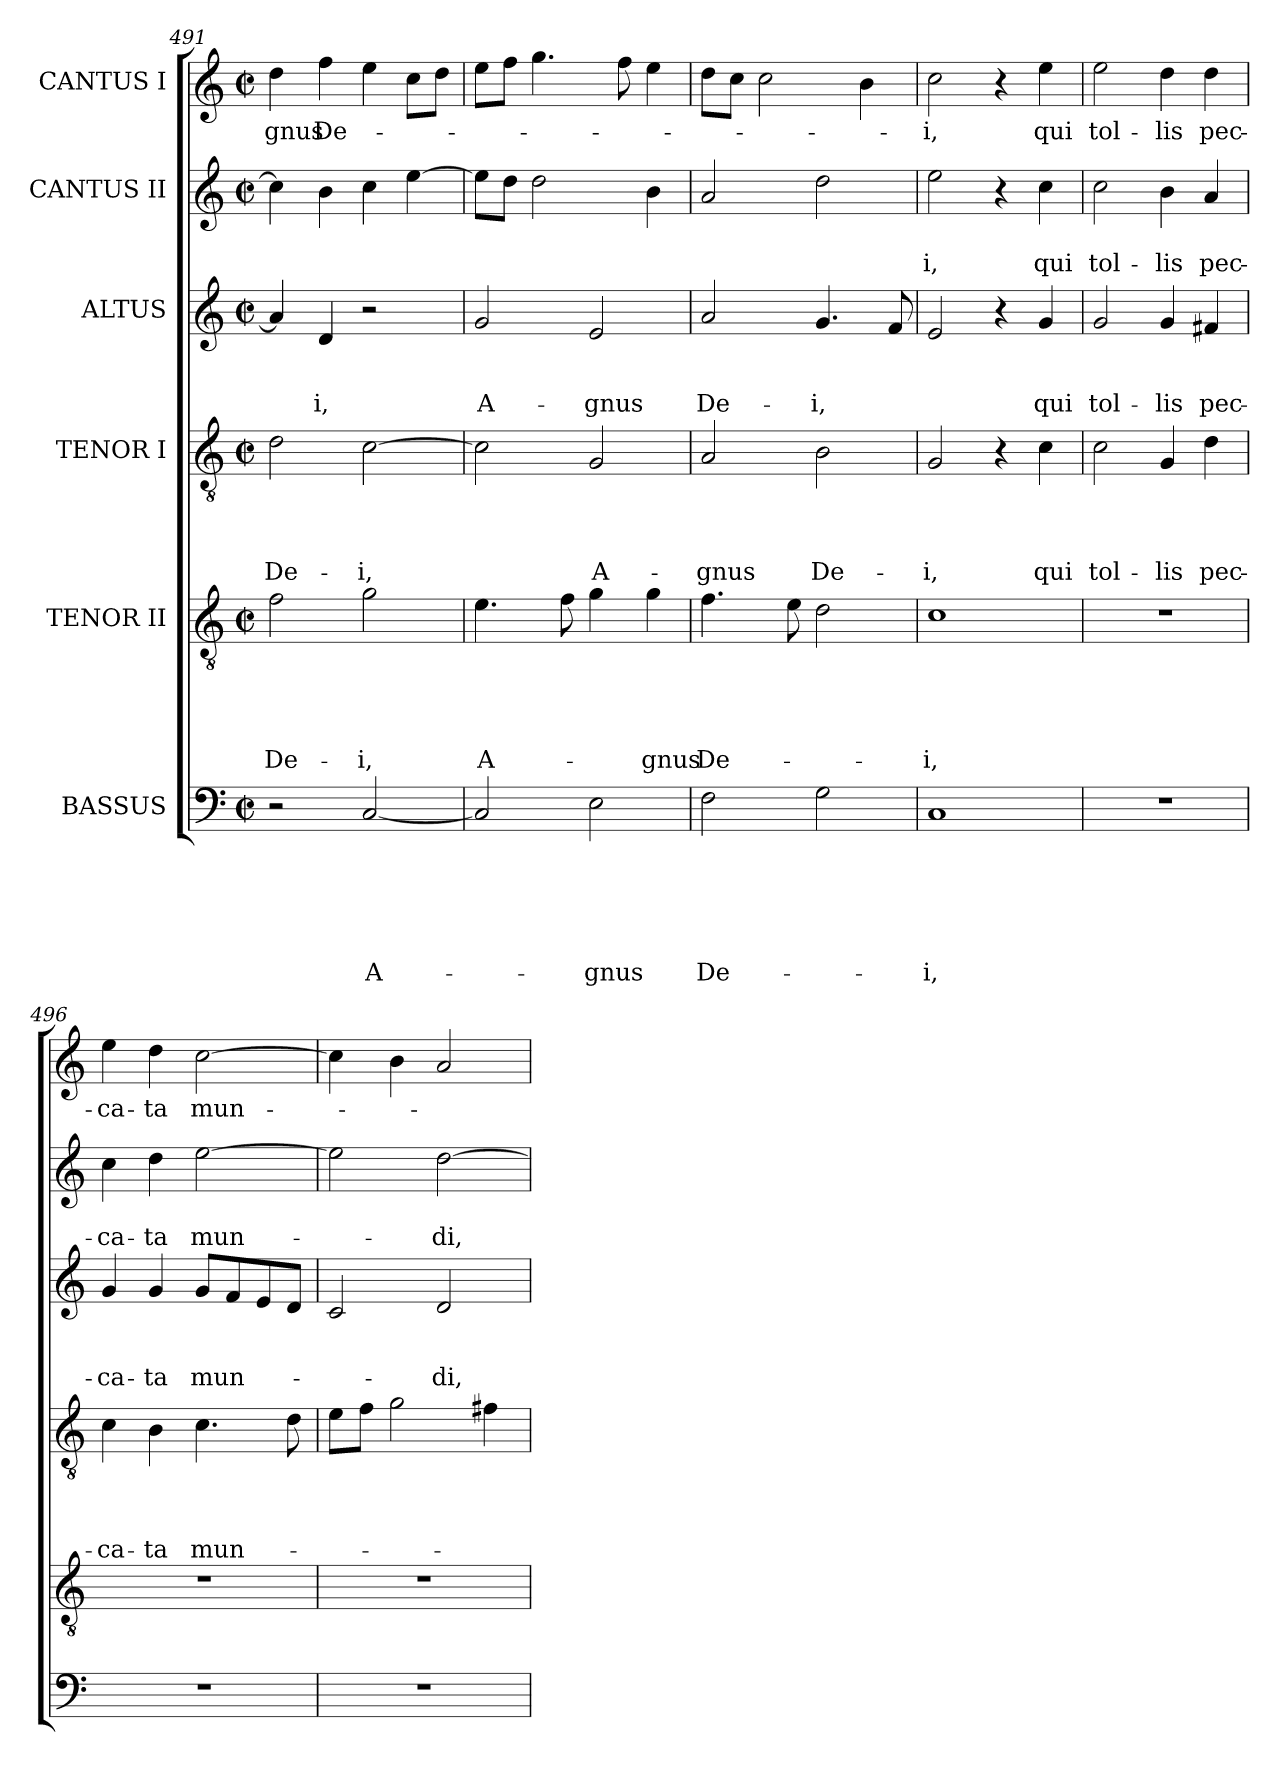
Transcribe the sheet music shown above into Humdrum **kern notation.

**kern	**text	**text	**text	**text	**text	**text	**kern	**text	**text	**text	**text	**text	**kern	**text	**text	**text	**text	**kern	**text	**text	**text	**kern	**text	**text	**kern	**text
*part6	*part6	*part6	*part6	*part6	*part6	*part6	*part5	*part5	*part5	*part5	*part5	*part5	*part4	*part4	*part4	*part4	*part4	*part3	*part3	*part3	*part3	*part2	*part2	*part2	*part1	*part1
*staff6	*staff6	*staff6	*staff6	*staff6	*staff6	*staff6	*staff5	*staff5	*staff5	*staff5	*staff5	*staff5	*staff4	*staff4	*staff4	*staff4	*staff4	*staff3	*staff3	*staff3	*staff3	*staff2	*staff2	*staff2	*staff1	*staff1
*I"BASSUS	*	*	*	*	*	*	*I"TENOR II	*	*	*	*	*	*I"TENOR I	*	*	*	*	*I"ALTUS	*	*	*	*I"CANTUS II	*	*	*I"CANTUS I	*
*clefF4	*	*	*	*	*	*	*clefGv2	*	*	*	*	*	*clefGv2	*	*	*	*	*clefG2	*	*	*	*clefG2	*	*	*clefG2	*
*k[]	*	*	*	*	*	*	*k[]	*	*	*	*	*	*k[]	*	*	*	*	*k[]	*	*	*	*k[]	*	*	*k[]	*
*C:	*	*	*	*	*	*	*C:	*	*	*	*	*	*C:	*	*	*	*	*C:	*	*	*	*C:	*	*	*C:	*
*M2/2	*	*	*	*	*	*	*M2/2	*	*	*	*	*	*M2/2	*	*	*	*	*M2/2	*	*	*	*M2/2	*	*	*M2/2	*
*met(c|)	*	*	*	*	*	*	*met(c|)	*	*	*	*	*	*met(c|)	*	*	*	*	*met(c|)	*	*	*	*met(c|)	*	*	*met(c|)	*
=491	=491	=491	=491	=491	=491	=491	=491	=491	=491	=491	=491	=491	=491	=491	=491	=491	=491	=491	=491	=491	=491	=491	=491	=491	=491	=491
2r	.	.	.	.	.	.	2f\	.	.	.	.	De-	2d\	.	.	.	De-	4a/]	.	.	.	4cc\]	.	.	4dd\	-gnus
.	.	.	.	.	.	.	.	.	.	.	.	.	.	.	.	.	.	4d/	.	.	-i,	4b\	.	.	4ff\	De-
[2C/	.	.	.	.	.	A-	2g\	.	.	.	.	-i,	[2c\	.	.	.	-i,	2r	.	.	.	4cc\	.	.	4ee\	.
.	.	.	.	.	.	.	.	.	.	.	.	.	.	.	.	.	.	.	.	.	.	[4ee\	.	.	8cc\L	.
.	.	.	.	.	.	.	.	.	.	.	.	.	.	.	.	.	.	.	.	.	.	.	.	.	8dd\J	.
=492	=492	=492	=492	=492	=492	=492	=492	=492	=492	=492	=492	=492	=492	=492	=492	=492	=492	=492	=492	=492	=492	=492	=492	=492	=492	=492
2C/]	.	.	.	.	.	.	4.e\	.	.	.	.	A-	2c\]	.	.	.	.	2g/	.	.	A-	8ee\L]	.	.	8ee\L	.
.	.	.	.	.	.	.	.	.	.	.	.	.	.	.	.	.	.	.	.	.	.	8dd\J	.	.	8ff\J	.
.	.	.	.	.	.	.	.	.	.	.	.	.	.	.	.	.	.	.	.	.	.	2dd\	.	.	4.gg\	.
.	.	.	.	.	.	.	8f\	.	.	.	.	.	.	.	.	.	.	.	.	.	.	.	.	.	.	.
2E\	.	.	.	.	.	-gnus	4g\	.	.	.	.	.	2G/	.	.	.	A-	2e/	.	.	-gnus	.	.	.	.	.
.	.	.	.	.	.	.	.	.	.	.	.	.	.	.	.	.	.	.	.	.	.	.	.	.	8ff\	.
.	.	.	.	.	.	.	4g\	.	.	.	.	-gnus	.	.	.	.	.	.	.	.	.	4b\	.	.	4ee\	.
=493	=493	=493	=493	=493	=493	=493	=493	=493	=493	=493	=493	=493	=493	=493	=493	=493	=493	=493	=493	=493	=493	=493	=493	=493	=493	=493
2F\	.	.	.	.	.	De-	4.f\	.	.	.	.	De-	2A/	.	.	.	-gnus	2a/	.	.	De-	2a/	.	.	8dd\L	.
.	.	.	.	.	.	.	.	.	.	.	.	.	.	.	.	.	.	.	.	.	.	.	.	.	8cc\J	.
.	.	.	.	.	.	.	.	.	.	.	.	.	.	.	.	.	.	.	.	.	.	.	.	.	2cc\	.
.	.	.	.	.	.	.	8e\	.	.	.	.	.	.	.	.	.	.	.	.	.	.	.	.	.	.	.
2G\	.	.	.	.	.	.	2d\	.	.	.	.	.	2B\	.	.	.	De-	4.g/	.	.	-i,	2dd\	.	.	.	.
.	.	.	.	.	.	.	.	.	.	.	.	.	.	.	.	.	.	.	.	.	.	.	.	.	4b\	.
.	.	.	.	.	.	.	.	.	.	.	.	.	.	.	.	.	.	8f/	.	.	.	.	.	.	.	.
!!LO:LB:g=z
=494	=494	=494	=494	=494	=494	=494	=494	=494	=494	=494	=494	=494	=494	=494	=494	=494	=494	=494	=494	=494	=494	=494	=494	=494	=494	=494
1C	.	.	.	.	.	-i,	1c	.	.	.	.	-i,	2G/	.	.	.	-i,	2e/	.	.	.	2ee\	.	-i,	2cc\	-i,
.	.	.	.	.	.	.	.	.	.	.	.	.	4r	.	.	.	.	4r	.	.	.	4r	.	.	4r	.
.	.	.	.	.	.	.	.	.	.	.	.	.	4c\	.	.	.	qui	4g/	.	.	qui	4cc\	.	qui	4ee\	qui
=495	=495	=495	=495	=495	=495	=495	=495	=495	=495	=495	=495	=495	=495	=495	=495	=495	=495	=495	=495	=495	=495	=495	=495	=495	=495	=495
1r	.	.	.	.	.	.	1r	.	.	.	.	.	2c\	.	.	.	tol-	2g/	.	.	tol-	2cc\	.	tol-	2ee\	tol-
.	.	.	.	.	.	.	.	.	.	.	.	.	4G/	.	.	.	-lis	4g/	.	.	-lis	4b\	.	-lis	4dd\	-lis
.	.	.	.	.	.	.	.	.	.	.	.	.	4d\	.	.	.	pec-	4f#/	.	.	pec-	4a/	.	pec-	4dd\	pec-
=496	=496	=496	=496	=496	=496	=496	=496	=496	=496	=496	=496	=496	=496	=496	=496	=496	=496	=496	=496	=496	=496	=496	=496	=496	=496	=496
1r	.	.	.	.	.	.	1r	.	.	.	.	.	4c\	.	.	.	-ca-	4g/	.	.	-ca-	4cc\	.	-ca-	4ee\	-ca-
.	.	.	.	.	.	.	.	.	.	.	.	.	4B\	.	.	.	-ta	4g/	.	.	-ta	4dd\	.	-ta	4dd\	-ta
.	.	.	.	.	.	.	.	.	.	.	.	.	4.c\	.	.	.	mun-	8g/L	.	.	mun-	[2ee\	.	mun-	[2cc\	mun-
.	.	.	.	.	.	.	.	.	.	.	.	.	.	.	.	.	.	8f/	.	.	.	.	.	.	.	.
.	.	.	.	.	.	.	.	.	.	.	.	.	.	.	.	.	.	8e/	.	.	.	.	.	.	.	.
.	.	.	.	.	.	.	.	.	.	.	.	.	8d\	.	.	.	.	8d/J	.	.	.	.	.	.	.	.
=497	=497	=497	=497	=497	=497	=497	=497	=497	=497	=497	=497	=497	=497	=497	=497	=497	=497	=497	=497	=497	=497	=497	=497	=497	=497	=497
1r	.	.	.	.	.	.	1r	.	.	.	.	.	8e\L	.	.	.	.	2c/	.	.	.	2ee\]	.	.	4cc\]	.
.	.	.	.	.	.	.	.	.	.	.	.	.	8f\J	.	.	.	.	.	.	.	.	.	.	.	.	.
.	.	.	.	.	.	.	.	.	.	.	.	.	2g\	.	.	.	.	.	.	.	.	.	.	.	4b\	.
.	.	.	.	.	.	.	.	.	.	.	.	.	.	.	.	.	.	2d/	.	.	-di,	[2dd\	.	-di,	2a/	.
.	.	.	.	.	.	.	.	.	.	.	.	.	4f#X\	.	.	.	.	.	.	.	.	.	.	.	.	.
=	=	=	=	=	=	=	=	=	=	=	=	=	=	=	=	=	=	=	=	=	=	=	=	=	=	=
*-	*-	*-	*-	*-	*-	*-	*-	*-	*-	*-	*-	*-	*-	*-	*-	*-	*-	*-	*-	*-	*-	*-	*-	*-	*-	*-
